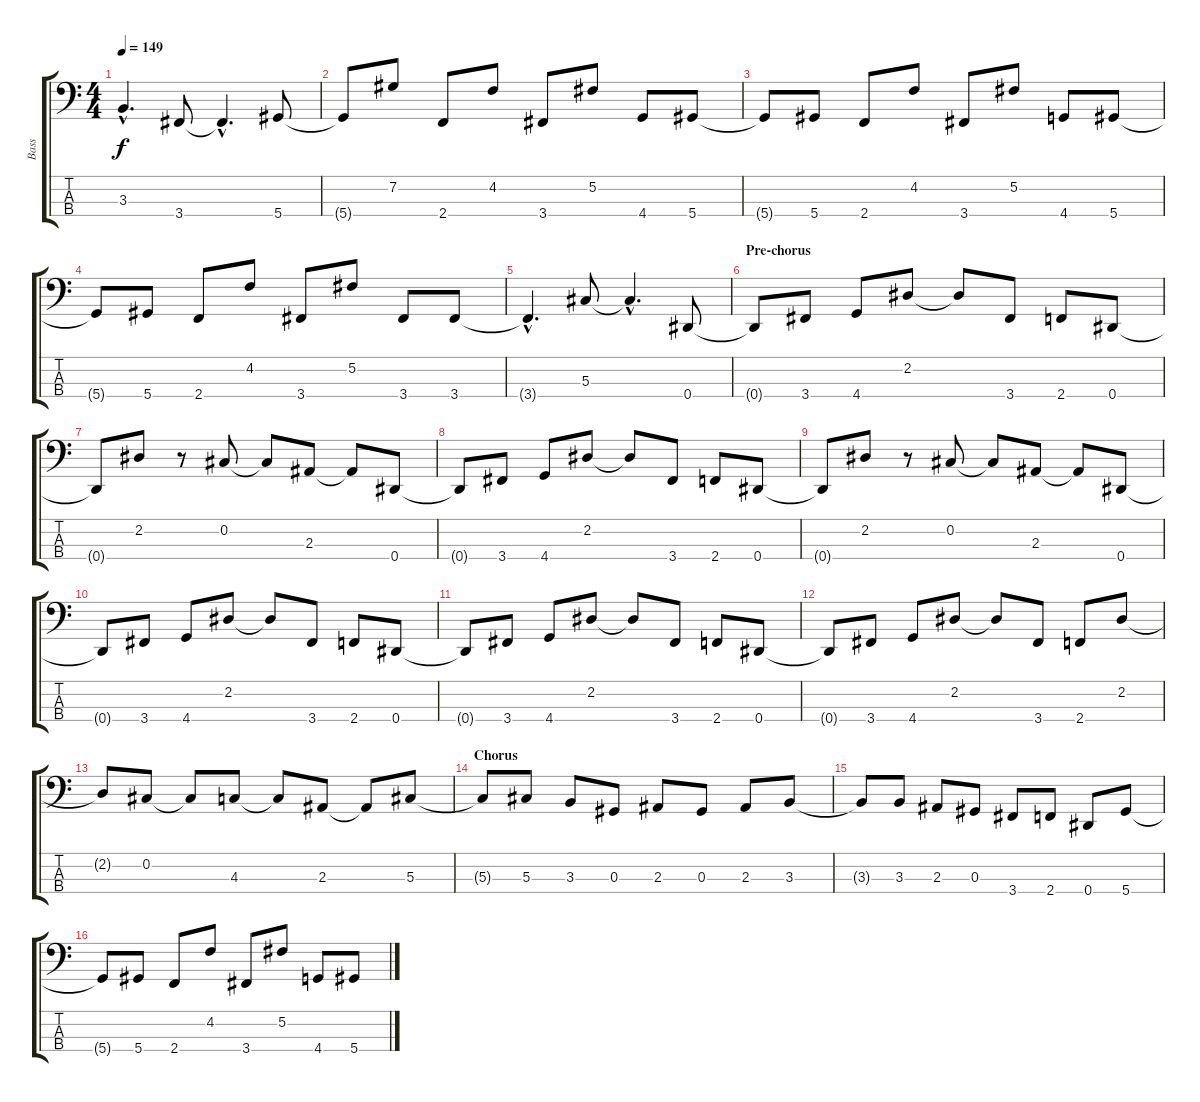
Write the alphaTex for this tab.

\track ("Bass" "Bass") {instrument electricbasspick}
\staff {score tabs}
\tuning (Gb2 Db2 Ab1 Eb1) {hide}
\ts (4 4)
\tempo 149
\clef f4
\ks c
3.3{hac t}.4{d dy f} 3.4.8 3.4{hac t}.4{d} 5.4.8 |
5.4{t}.8 7.2.8 2.4.8 4.2.8 3.4.8 5.2.8 4.4.8 5.4.8 |
5.4{t}.8 5.4.8 2.4.8 4.2.8 3.4.8 5.2.8 4.4.8 5.4.8 |
5.4{t}.8 5.4.8 2.4.8 4.2.8 3.4.8 5.2.8 3.4.8 3.4.8 |
3.4{hac t}.4{d} 5.3.8 5.3{hac t}.4{d} 0.4.8 |
\section ("" "Pre-chorus")
0.4{t}.8 3.4.8 4.4.8 2.2.8 2.2{t}.8 3.4.8 2.4.8 0.4.8 |
0.4{t}.8 2.2.8 r.8 0.2.8 0.2{t}.8 2.3.8 2.3{t}.8 0.4.8 |
0.4{t}.8 3.4.8 4.4.8 2.2.8 2.2{t}.8 3.4.8 2.4.8 0.4.8 |
0.4{t}.8 2.2.8 r.8 0.2.8 0.2{t}.8 2.3.8 2.3{t}.8 0.4.8 |
0.4{t}.8 3.4.8 4.4.8 2.2.8 2.2{t}.8 3.4.8 2.4.8 0.4.8 |
0.4{t}.8 3.4.8 4.4.8 2.2.8 2.2{t}.8 3.4.8 2.4.8 0.4.8 |
0.4{t}.8 3.4.8 4.4.8 2.2.8 2.2{t}.8 3.4.8 2.4.8 2.2.8 |
2.2{t}.8 0.2.8 0.2{t}.8 4.3.8 4.3{t}.8 2.3.8 2.3{t}.8 5.3.8 |
\section ("" "Chorus")
5.3{t}.8 5.3.8 3.3.8 0.3.8 2.3.8 0.3.8 2.3.8 3.3.8 |
3.3{t}.8 3.3.8 2.3.8 0.3.8 3.4.8 2.4.8 0.4.8 5.4.8 |
5.4{t}.8 5.4.8 2.4.8 4.2.8 3.4.8 5.2.8 4.4.8 5.4.8
